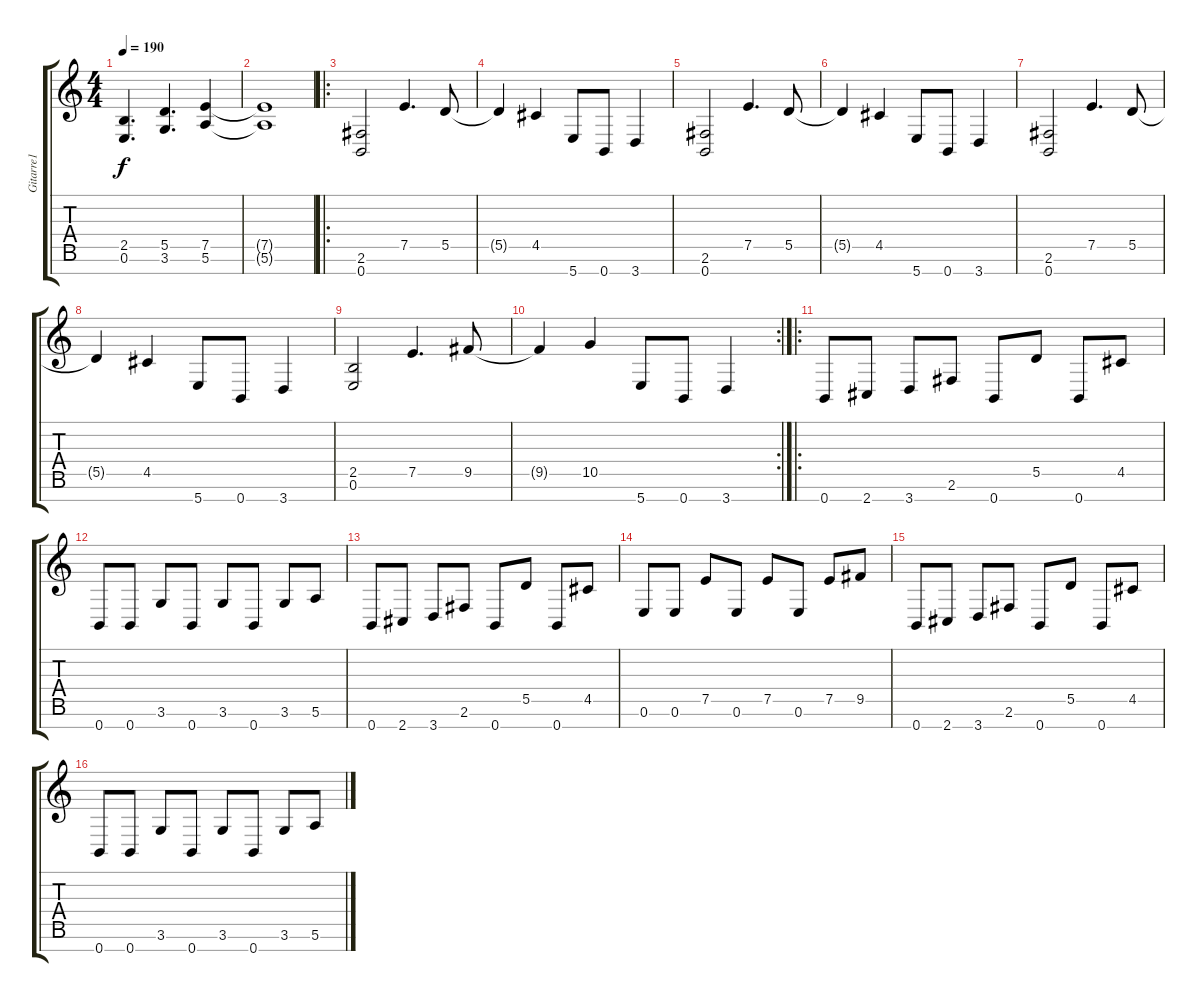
\track ("Gitarre1" "Gitarre1") {instrument distortionguitar}
\staff {score tabs}
\tuning (E4 B3 G3 D3 A2 E2 B1) {hide}
\ts (4 4)
\tempo 190
\clef g2
\ks c
(2.5 0.6).4{d dy f} (5.5 3.6).4{d} (7.5 5.6).4 |
(7.5{t} 5.6{t}).1 |
\ro
(2.6 0.7).2 7.5.4{d} 5.5.8 |
5.5{t}.4 4.5.4 5.7.8 0.7.8 3.7.4 |
(2.6 0.7).2 7.5.4{d} 5.5.8 |
5.5{t}.4 4.5.4 5.7.8 0.7.8 3.7.4 |
(2.6 0.7).2 7.5.4{d} 5.5.8 |
5.5{t}.4 4.5.4 5.7.8 0.7.8 3.7.4 |
(2.5 0.6).2 7.5.4{d} 9.5.8 |
\rc 2
9.5{t}.4 10.5.4 5.7.8 0.7.8 3.7.4 |
\ro
0.7.8 2.7.8 3.7.8 2.6.8 0.7.8 5.5.8 0.7.8 4.5.8 |
0.7.8 0.7.8 3.6.8 0.7.8 3.6.8 0.7.8 3.6.8 5.6.8 |
0.7.8 2.7.8 3.7.8 2.6.8 0.7.8 5.5.8 0.7.8 4.5.8 |
0.6.8 0.6.8 7.5.8 0.6.8 7.5.8 0.6.8 7.5.8 9.5.8 |
0.7.8 2.7.8 3.7.8 2.6.8 0.7.8 5.5.8 0.7.8 4.5.8 |
0.7.8 0.7.8 3.6.8 0.7.8 3.6.8 0.7.8 3.6.8 5.6.8
